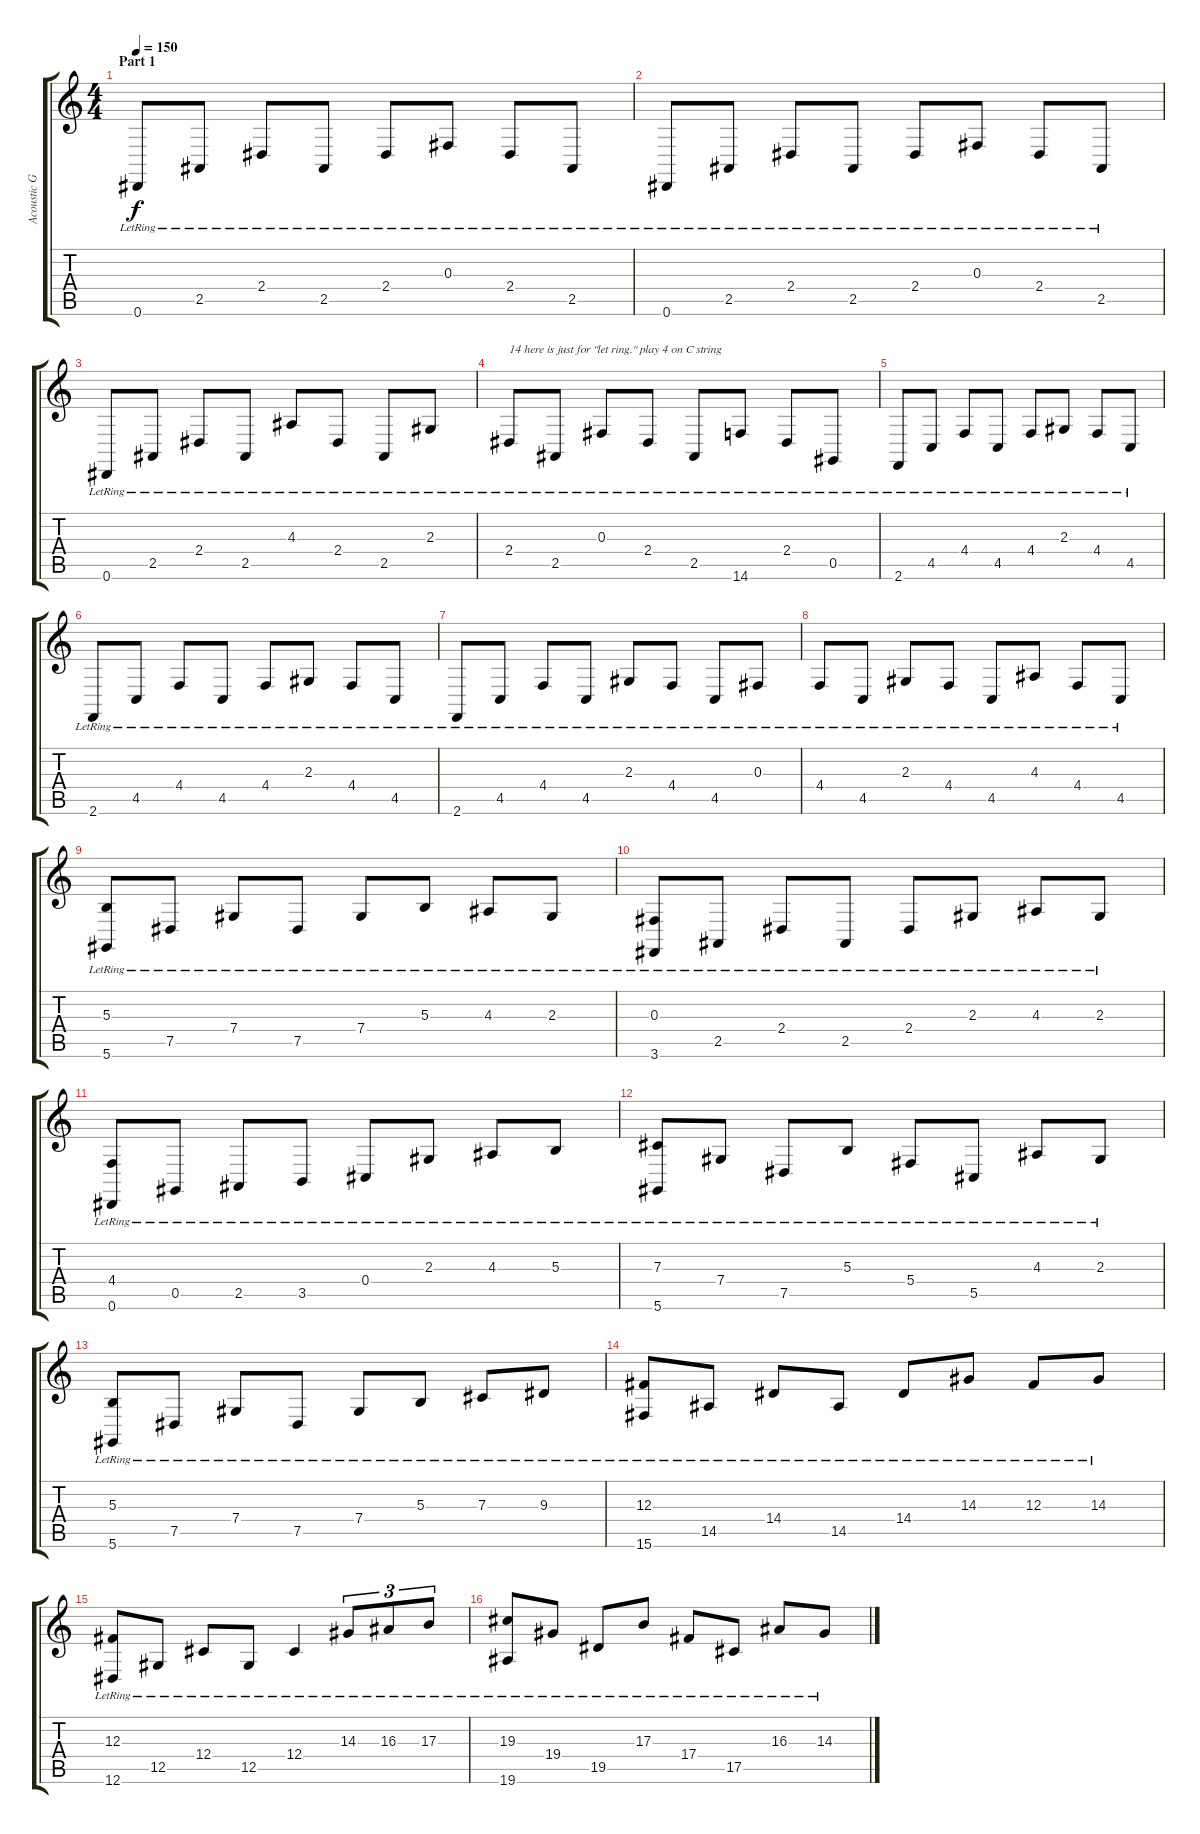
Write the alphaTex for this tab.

\track ("Acoustic Grand Piano" "Acoustic G") {instrument acousticgrandpiano}
\staff {score tabs}
\tuning (Eb4 Bb3 Gb3 Db3 Ab2 Eb2) {hide}
\ts (4 4)
\section ("" "Part 1")
\tempo 150
\clef g2
\ks c
0.6{lr}.8{dy f instrument acousticgrandpiano} 2.5{lr}.8 2.4{lr}.8 2.5{lr}.8 2.4{lr}.8 0.3{lr}.8 2.4{lr}.8 2.5{lr}.8 |
0.6{lr}.8 2.5{lr}.8 2.4{lr}.8 2.5{lr}.8 2.4{lr}.8 0.3{lr}.8 2.4{lr}.8 2.5{lr}.8 |
0.6{lr}.8 2.5{lr}.8 2.4{lr}.8 2.5{lr}.8 4.3{lr}.8 2.4{lr}.8 2.5{lr}.8 2.3{lr}.8 |
2.4{lr}.8{txt "14 here is just for \"let ring.\" play 4 on C string"} 2.5{lr}.8 0.3{lr}.8 2.4{lr}.8 2.5{lr}.8 14.6{lr}.8 2.4{lr}.8 0.5{lr}.8 |
2.6{lr}.8 4.5{lr}.8 4.4{lr}.8 4.5{lr}.8 4.4{lr}.8 2.3{lr}.8 4.4{lr}.8 4.5{lr}.8 |
2.6{lr}.8 4.5{lr}.8 4.4{lr}.8 4.5{lr}.8 4.4{lr}.8 2.3{lr}.8 4.4{lr}.8 4.5{lr}.8 |
2.6{lr}.8 4.5{lr}.8 4.4{lr}.8 4.5{lr}.8 2.3{lr}.8 4.4{lr}.8 4.5{lr}.8 0.3{lr}.8 |
4.4{lr}.8 4.5{lr}.8 2.3{lr}.8 4.4{lr}.8 4.5{lr}.8 4.3{lr}.8 4.4{lr}.8 4.5{lr}.8 |
(5.3{lr} 5.6{lr}).8 7.5{lr}.8 7.4{lr}.8 7.5{lr}.8 7.4{lr}.8 5.3{lr}.8 4.3{lr}.8 2.3{lr}.8 |
(0.3{lr} 3.6{lr}).8 2.5{lr}.8 2.4{lr}.8 2.5{lr}.8 2.4{lr}.8 2.3{lr}.8 4.3{lr}.8 2.3{lr}.8 |
(4.4{lr} 0.6{lr}).8 0.5{lr}.8 2.5{lr}.8 3.5{lr}.8 0.4{lr}.8 2.3{lr}.8 4.3{lr}.8 5.3{lr}.8 |
(7.3{lr} 5.6{lr}).8 7.4{lr}.8 7.5{lr}.8 5.3{lr}.8 5.4{lr}.8 5.5{lr}.8 4.3{lr}.8 2.3{lr}.8 |
(5.3{lr} 5.6{lr}).8 7.5{lr}.8 7.4{lr}.8 7.5{lr}.8 7.4{lr}.8 5.3{lr}.8 7.3{lr}.8 9.3{lr}.8 |
(12.3{lr} 15.6{lr}).8 14.5{lr}.8 14.4{lr}.8 14.5{lr}.8 14.4{lr}.8 14.3{lr}.8 12.3{lr}.8 14.3{lr}.8 |
(12.3{lr} 12.6{lr}).8 12.5{lr}.8 12.4{lr}.8 12.5{lr}.8 12.4{lr}.4 14.3{lr}.8{tu (3 2)} 16.3{lr}.8{tu (3 2)} 17.3{lr}.8{tu (3 2)} |
(19.3{lr} 19.6{lr}).8 19.4{lr}.8 19.5{lr}.8 17.3{lr}.8 17.4{lr}.8 17.5{lr}.8 16.3{lr}.8 14.3{lr}.8
